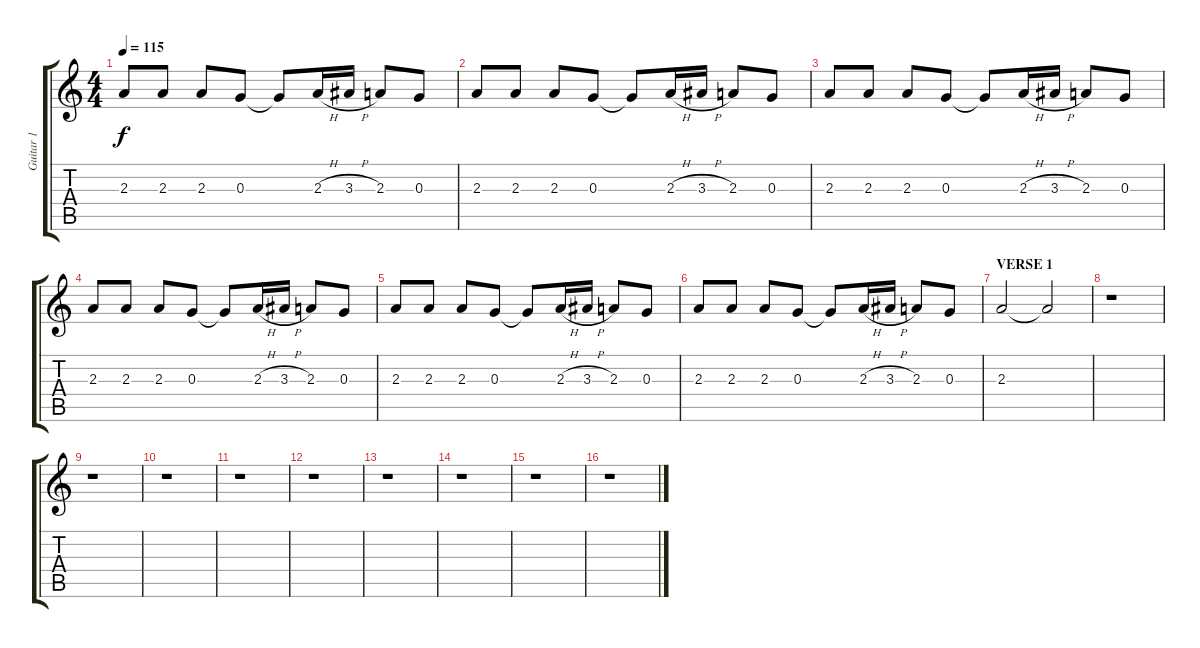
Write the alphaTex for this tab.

\track ("Guitar 1" "Guitar 1") {instrument distortionguitar}
\staff {score tabs}
\tuning (E4 B3 G3 D3 A2 E2) {hide}
\ts (4 4)
\tempo 115
\clef g2
\ks c
2.3.8{dy f instrument distortionguitar} 2.3.8 2.3.8 0.3.8 0.3{t}.8 2.3{h}.16 3.3{h}.16 2.3.8 0.3.8 |
2.3.8 2.3.8 2.3.8 0.3.8 0.3{t}.8 2.3{h}.16 3.3{h}.16 2.3.8 0.3.8 |
2.3.8 2.3.8 2.3.8 0.3.8 0.3{t}.8 2.3{h}.16 3.3{h}.16 2.3.8 0.3.8 |
2.3.8 2.3.8 2.3.8 0.3.8 0.3{t}.8 2.3{h}.16 3.3{h}.16 2.3.8 0.3.8 |
2.3.8 2.3.8 2.3.8 0.3.8 0.3{t}.8 2.3{h}.16 3.3{h}.16 2.3.8 0.3.8 |
2.3.8 2.3.8 2.3.8 0.3.8 0.3{t}.8 2.3{h}.16 3.3{h}.16 2.3.8 0.3.8 |
\section ("" "VERSE 1")
2.3.2 2.3{t}.2 |
r.1 |
r.1 |
r.1 |
r.1 |
r.1 |
r.1 |
r.1 |
r.1 |
r.1
